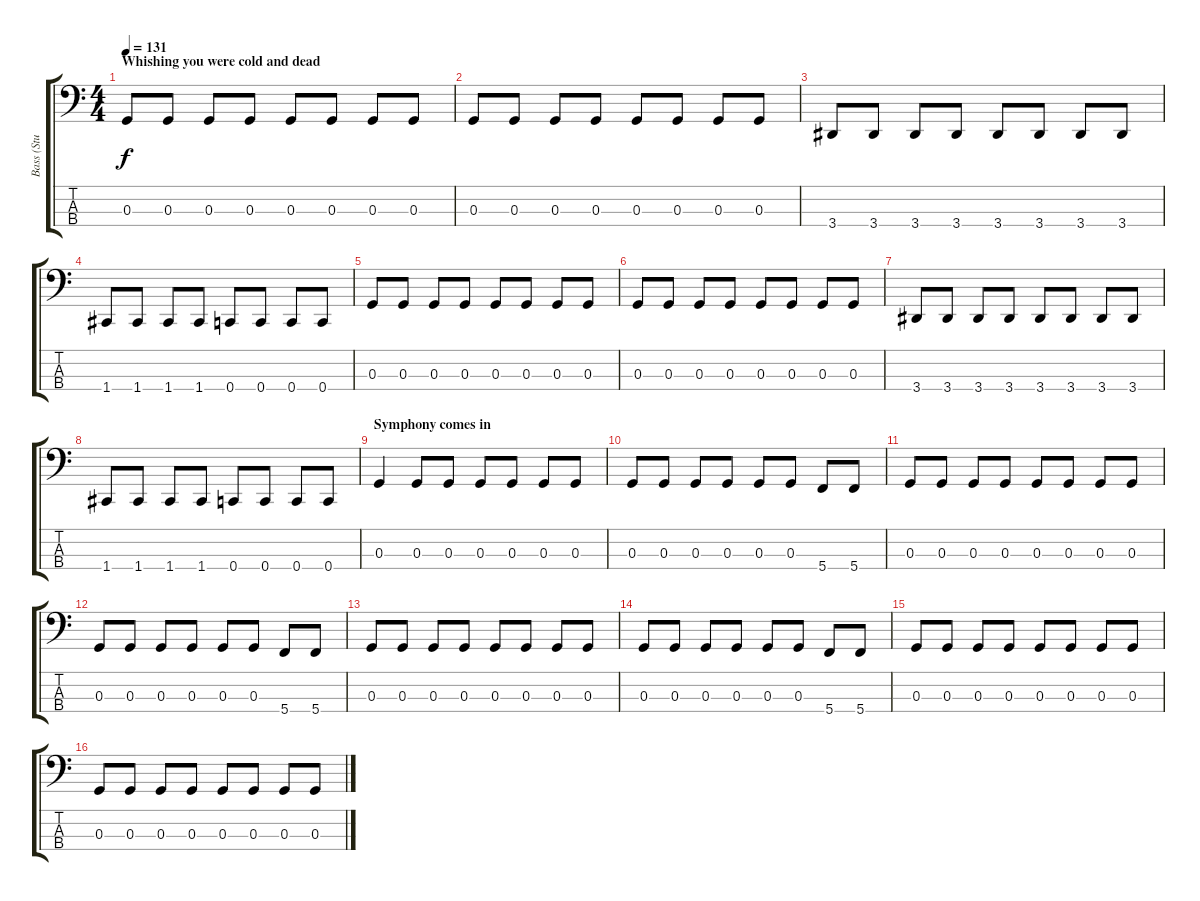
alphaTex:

\track ("Bass (Stu Manx)" "Bass (Stu ") {instrument electricbasspick}
\staff {score tabs}
\tuning (F2 C2 G1 C1) {hide}
\ts (4 4)
\section ("" "Whishing you were cold and dead")
\tempo 131
\clef f4
\ks c
0.3.8{dy f} 0.3.8 0.3.8 0.3.8 0.3.8 0.3.8 0.3.8 0.3.8 |
0.3.8 0.3.8 0.3.8 0.3.8 0.3.8 0.3.8 0.3.8 0.3.8 |
3.4.8 3.4.8 3.4.8 3.4.8 3.4.8 3.4.8 3.4.8 3.4.8 |
1.4.8 1.4.8 1.4.8 1.4.8 0.4.8 0.4.8 0.4.8 0.4.8 |
0.3.8 0.3.8 0.3.8 0.3.8 0.3.8 0.3.8 0.3.8 0.3.8 |
0.3.8 0.3.8 0.3.8 0.3.8 0.3.8 0.3.8 0.3.8 0.3.8 |
3.4.8 3.4.8 3.4.8 3.4.8 3.4.8 3.4.8 3.4.8 3.4.8 |
1.4.8 1.4.8 1.4.8 1.4.8 0.4.8 0.4.8 0.4.8 0.4.8 |
\section ("" "Symphony comes in")
0.3.4 0.3.8 0.3.8 0.3.8 0.3.8 0.3.8 0.3.8 |
0.3.8 0.3.8 0.3.8 0.3.8 0.3.8 0.3.8 5.4.8 5.4.8 |
0.3.8 0.3.8 0.3.8 0.3.8 0.3.8 0.3.8 0.3.8 0.3.8 |
0.3.8 0.3.8 0.3.8 0.3.8 0.3.8 0.3.8 5.4.8 5.4.8 |
0.3.8 0.3.8 0.3.8 0.3.8 0.3.8 0.3.8 0.3.8 0.3.8 |
0.3.8 0.3.8 0.3.8 0.3.8 0.3.8 0.3.8 5.4.8 5.4.8 |
0.3.8 0.3.8 0.3.8 0.3.8 0.3.8 0.3.8 0.3.8 0.3.8 |
0.3.8 0.3.8 0.3.8 0.3.8 0.3.8 0.3.8 0.3.8 0.3.8
